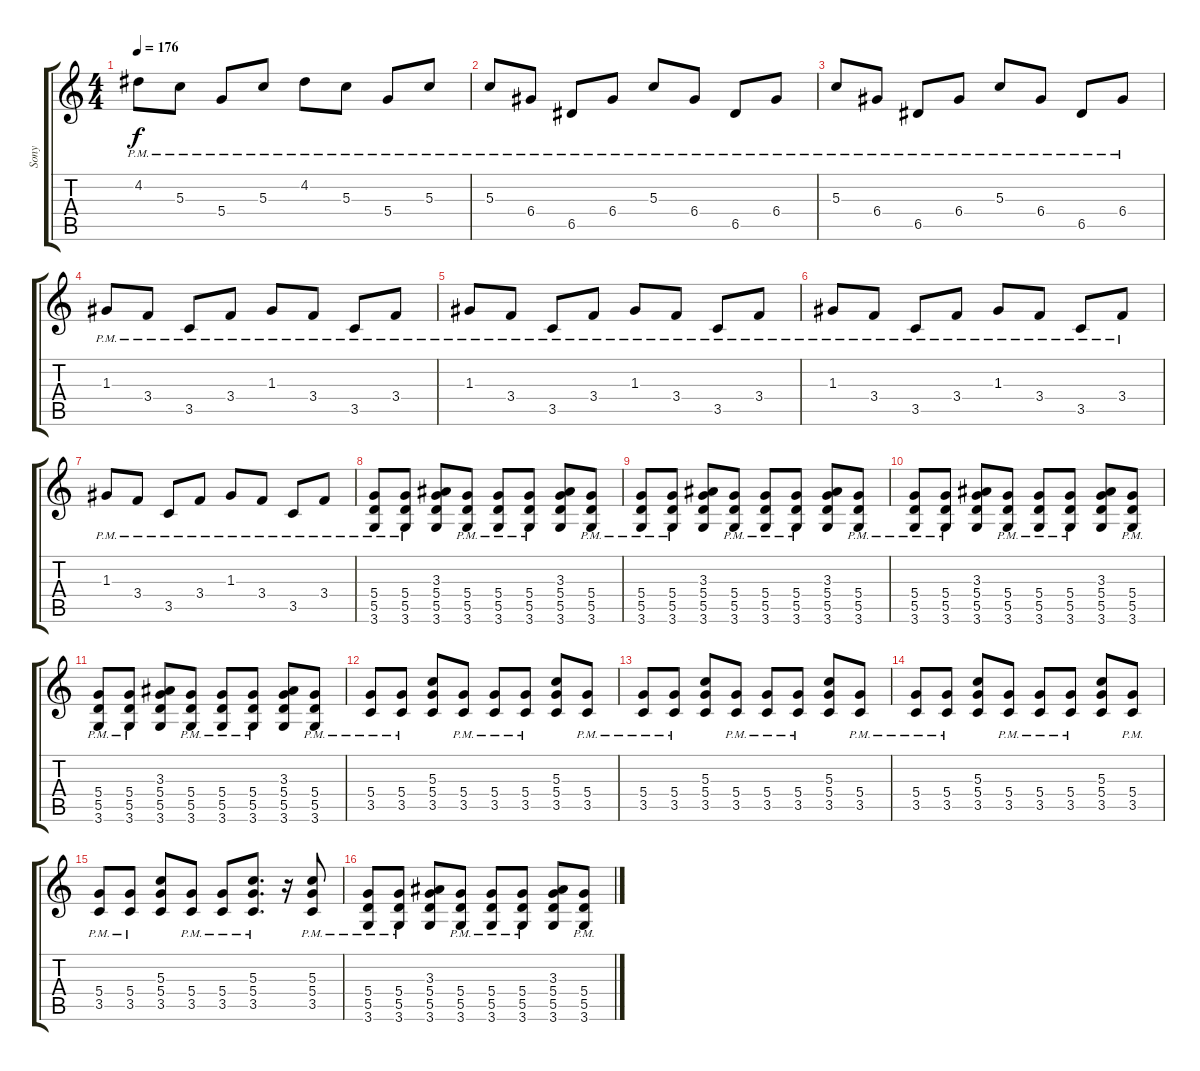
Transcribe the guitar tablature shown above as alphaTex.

\track ("Sony" "Sony") {instrument distortionguitar}
\staff {score tabs}
\tuning (E4 B3 G3 D3 A2 E2) {hide}
\ts (4 4)
\tempo 176
\clef g2
\ks c
4.2{pm}.8{dy f} 5.3{pm}.8 5.4{pm}.8 5.3{pm}.8 4.2{pm}.8 5.3{pm}.8 5.4{pm}.8 5.3{pm}.8 |
5.3{pm}.8 6.4{pm}.8 6.5{pm}.8 6.4{pm}.8 5.3{pm}.8 6.4{pm}.8 6.5{pm}.8 6.4{pm}.8 |
5.3{pm}.8 6.4{pm}.8 6.5{pm}.8 6.4{pm}.8 5.3{pm}.8 6.4{pm}.8 6.5{pm}.8 6.4{pm}.8 |
1.3{pm}.8 3.4{pm}.8 3.5{pm}.8 3.4{pm}.8 1.3{pm}.8 3.4{pm}.8 3.5{pm}.8 3.4{pm}.8 |
1.3{pm}.8 3.4{pm}.8 3.5{pm}.8 3.4{pm}.8 1.3{pm}.8 3.4{pm}.8 3.5{pm}.8 3.4{pm}.8 |
1.3{pm}.8 3.4{pm}.8 3.5{pm}.8 3.4{pm}.8 1.3{pm}.8 3.4{pm}.8 3.5{pm}.8 3.4{pm}.8 |
1.3{pm}.8 3.4{pm}.8 3.5{pm}.8 3.4{pm}.8 1.3{pm}.8 3.4{pm}.8 3.5{pm}.8 3.4{pm}.8 |
(5.4{pm} 5.5{pm} 3.6{pm}).8{volume 11} (5.4{pm} 5.5{pm} 3.6{pm}).8 (3.3 5.4 5.5 3.6).8 (5.4{pm} 5.5{pm} 3.6{pm}).8 (5.4{pm} 5.5{pm} 3.6{pm}).8 (5.4{pm} 5.5{pm} 3.6{pm}).8 (3.3 5.4 5.5 3.6).8 (5.4 5.5{pm} 3.6).8 |
(5.4{pm} 5.5{pm} 3.6{pm}).8 (5.4{pm} 5.5{pm} 3.6{pm}).8 (3.3 5.4 5.5 3.6).8 (5.4{pm} 5.5{pm} 3.6{pm}).8 (5.4{pm} 5.5{pm} 3.6{pm}).8 (5.4{pm} 5.5{pm} 3.6{pm}).8 (3.3 5.4 5.5 3.6).8 (5.4 5.5{pm} 3.6).8 |
(5.4{pm} 5.5{pm} 3.6{pm}).8 (5.4{pm} 5.5{pm} 3.6{pm}).8 (3.3 5.4 5.5 3.6).8 (5.4{pm} 5.5{pm} 3.6{pm}).8 (5.4{pm} 5.5{pm} 3.6{pm}).8 (5.4{pm} 5.5{pm} 3.6{pm}).8 (3.3 5.4 5.5 3.6).8 (5.4 5.5{pm} 3.6).8 |
(5.4{pm} 5.5{pm} 3.6{pm}).8 (5.4{pm} 5.5{pm} 3.6{pm}).8 (3.3 5.4 5.5 3.6).8 (5.4{pm} 5.5{pm} 3.6{pm}).8 (5.4{pm} 5.5{pm} 3.6{pm}).8 (5.4{pm} 5.5{pm} 3.6{pm}).8 (3.3 5.4 5.5 3.6).8 (5.4 5.5{pm} 3.6).8 |
(5.4{pm} 3.5{pm}).8 (5.4{pm} 3.5{pm}).8 (5.3 5.4 3.5).8 (5.4{pm} 3.5{pm}).8 (5.4{pm} 3.5{pm}).8 (5.4{pm} 3.5{pm}).8 (5.3 5.4 3.5).8 (5.4 3.5{pm}).8 |
(5.4{pm} 3.5{pm}).8 (5.4{pm} 3.5{pm}).8 (5.3 5.4 3.5).8 (5.4{pm} 3.5{pm}).8 (5.4{pm} 3.5{pm}).8 (5.4{pm} 3.5{pm}).8 (5.3 5.4 3.5).8 (5.4 3.5{pm}).8 |
(5.4{pm} 3.5{pm}).8 (5.4{pm} 3.5{pm}).8 (5.3 5.4 3.5).8 (5.4{pm} 3.5{pm}).8 (5.4{pm} 3.5{pm}).8 (5.4{pm} 3.5{pm}).8 (5.3 5.4 3.5).8 (5.4 3.5{pm}).8 |
(5.4{pm} 3.5{pm}).8 (5.4{pm} 3.5{pm}).8 (5.3 5.4 3.5).8 (5.4{pm} 3.5{pm}).8 (5.4{pm} 3.5{pm}).8 (5.3{pm} 5.4{pm} 3.5{pm}).8{d} r.16 (5.3{pm} 5.4 3.5{pm}).8 |
(5.4{pm} 5.5{pm} 3.6{pm}).8{volume 11} (5.4{pm} 5.5{pm} 3.6{pm}).8 (3.3 5.4 5.5 3.6).8 (5.4{pm} 5.5{pm} 3.6{pm}).8 (5.4{pm} 5.5{pm} 3.6{pm}).8 (5.4{pm} 5.5{pm} 3.6{pm}).8 (3.3 5.4 5.5 3.6).8 (5.4 5.5{pm} 3.6).8
